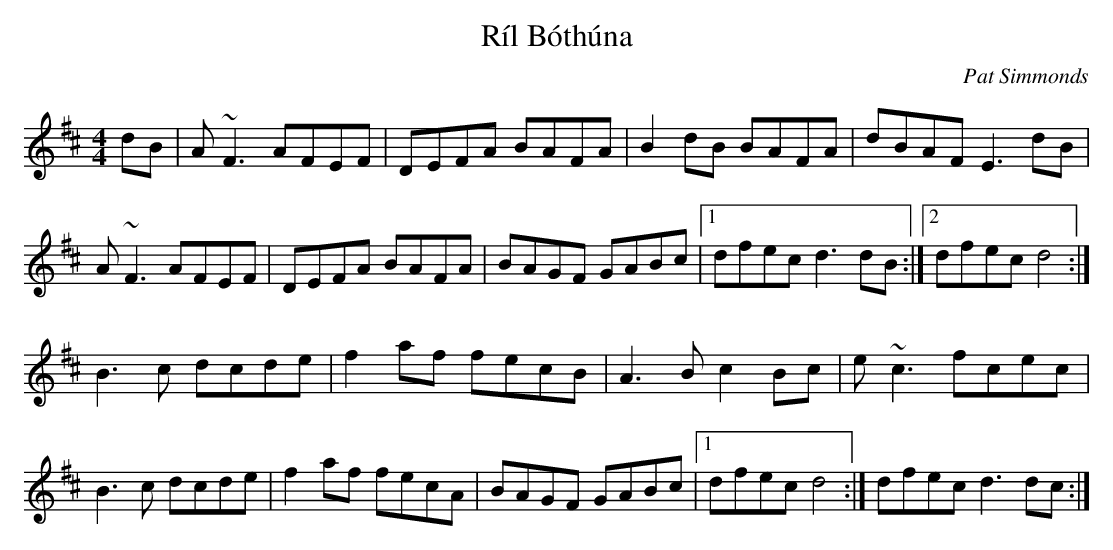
X:1
T:Ríl Bóthúna
M:4/4
L:1/8
C:Pat Simmonds
K:D
dB|A~F3 AFEF|DEFA BAFA|B2dB BAFA|dBAF E3dB|
A~F3 AFEF|DEFA BAFA|BAGF GABc|1dfec d3dB:|2dfec d4:|
 B3c dcde|f2af fecB|A3B c2Bc|e~c3 fcec|
B3c dcde|f2af fecA|BAGF GABc|1dfec d4:| 2dfec d3dc:|
